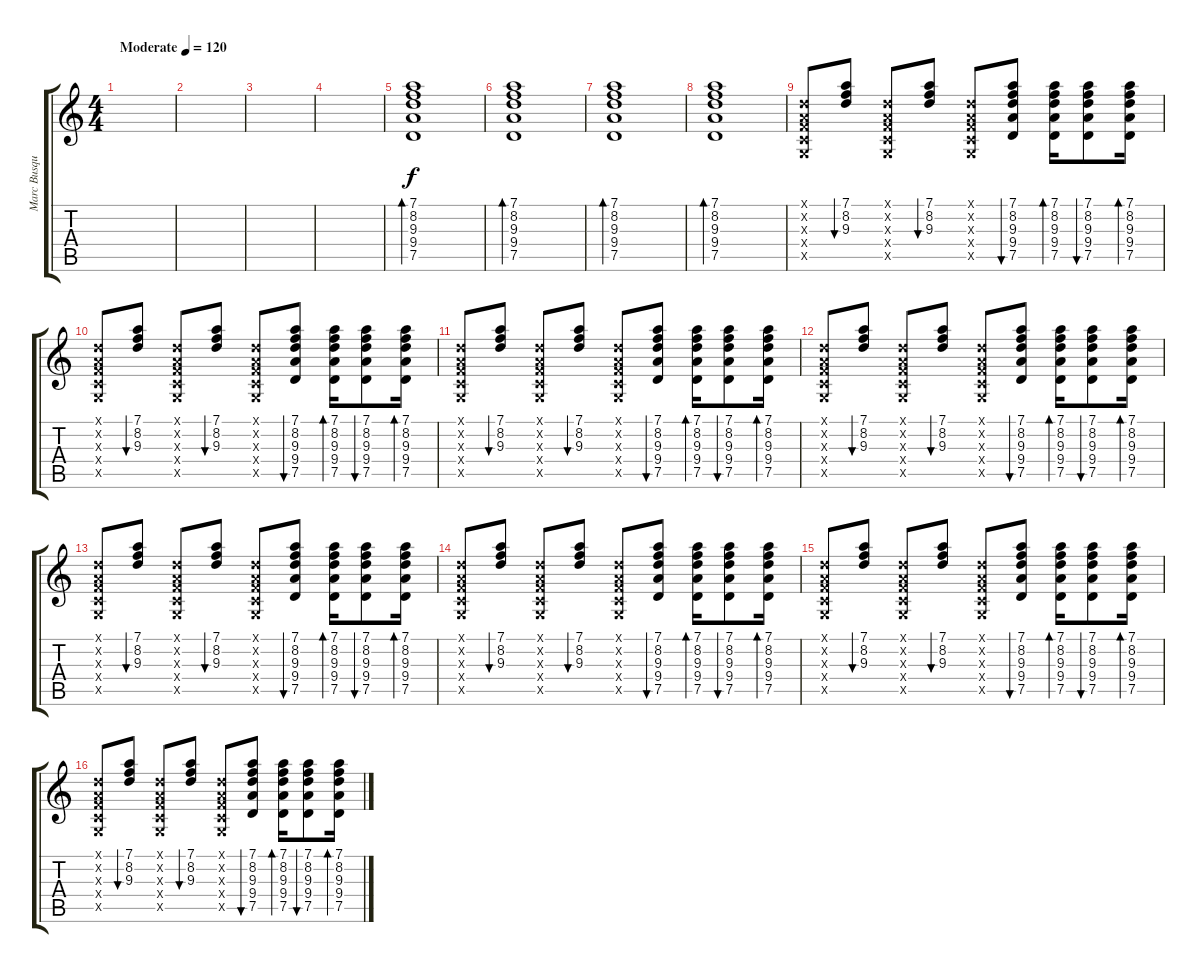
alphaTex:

\track ("Marc Busque" "Marc Busqu") {instrument distortionguitar}
\staff {score tabs}
\tuning (D4 A3 F3 C3 G2 D2) {hide}
\ts (4 4)
\tempo (120 "Moderate")
\clef g2
\ks c
|
|
|
|
(7.1 8.2 9.3 9.4 7.5).1{bd 240 volume 10} |
(7.1 8.2 9.3 9.4 7.5).1{bd 240} |
(7.1 8.2 9.3 9.4 7.5).1{bd 240} |
(7.1 8.2 9.3 9.4 7.5).1{bd 240} |
(0.1{x} 0.2{x} 0.3{x} 0.4{x} 0.5{x}).8 (7.1 8.2 9.3).8{bu 60} (0.1{x} 0.2{x} 0.3{x} 0.4{x} 0.5{x}).8 (7.1 8.2 9.3).8{bu 60} (0.1{x} 0.2{x} 0.3{x} 0.4{x} 0.5{x}).8 (7.1 8.2 9.3 9.4 7.5).8{bu 60} (7.1 8.2 9.3 9.4 7.5).16{bd 60} (7.1 8.2 9.3 9.4 7.5).8{bu 60} (7.1 8.2 9.3 9.4 7.5).16{bd 60} |
(0.1{x} 0.2{x} 0.3{x} 0.4{x} 0.5{x}).8 (7.1 8.2 9.3).8{bu 60} (0.1{x} 0.2{x} 0.3{x} 0.4{x} 0.5{x}).8 (7.1 8.2 9.3).8{bu 60} (0.1{x} 0.2{x} 0.3{x} 0.4{x} 0.5{x}).8 (7.1 8.2 9.3 9.4 7.5).8{bu 60} (7.1 8.2 9.3 9.4 7.5).16{bd 60} (7.1 8.2 9.3 9.4 7.5).8{bu 60} (7.1 8.2 9.3 9.4 7.5).16{bd 60} |
(0.1{x} 0.2{x} 0.3{x} 0.4{x} 0.5{x}).8 (7.1 8.2 9.3).8{bu 60} (0.1{x} 0.2{x} 0.3{x} 0.4{x} 0.5{x}).8 (7.1 8.2 9.3).8{bu 60} (0.1{x} 0.2{x} 0.3{x} 0.4{x} 0.5{x}).8 (7.1 8.2 9.3 9.4 7.5).8{bu 60} (7.1 8.2 9.3 9.4 7.5).16{bd 60} (7.1 8.2 9.3 9.4 7.5).8{bu 60} (7.1 8.2 9.3 9.4 7.5).16{bd 60} |
(0.1{x} 0.2{x} 0.3{x} 0.4{x} 0.5{x}).8 (7.1 8.2 9.3).8{bu 60} (0.1{x} 0.2{x} 0.3{x} 0.4{x} 0.5{x}).8 (7.1 8.2 9.3).8{bu 60} (0.1{x} 0.2{x} 0.3{x} 0.4{x} 0.5{x}).8 (7.1 8.2 9.3 9.4 7.5).8{bu 60} (7.1 8.2 9.3 9.4 7.5).16{bd 60} (7.1 8.2 9.3 9.4 7.5).8{bu 60} (7.1 8.2 9.3 9.4 7.5).16{bd 60} |
(0.1{x} 0.2{x} 0.3{x} 0.4{x} 0.5{x}).8 (7.1 8.2 9.3).8{bu 60} (0.1{x} 0.2{x} 0.3{x} 0.4{x} 0.5{x}).8 (7.1 8.2 9.3).8{bu 60} (0.1{x} 0.2{x} 0.3{x} 0.4{x} 0.5{x}).8 (7.1 8.2 9.3 9.4 7.5).8{bu 60} (7.1 8.2 9.3 9.4 7.5).16{bd 60} (7.1 8.2 9.3 9.4 7.5).8{bu 60} (7.1 8.2 9.3 9.4 7.5).16{bd 60} |
(0.1{x} 0.2{x} 0.3{x} 0.4{x} 0.5{x}).8 (7.1 8.2 9.3).8{bu 60} (0.1{x} 0.2{x} 0.3{x} 0.4{x} 0.5{x}).8 (7.1 8.2 9.3).8{bu 60} (0.1{x} 0.2{x} 0.3{x} 0.4{x} 0.5{x}).8 (7.1 8.2 9.3 9.4 7.5).8{bu 60} (7.1 8.2 9.3 9.4 7.5).16{bd 60} (7.1 8.2 9.3 9.4 7.5).8{bu 60} (7.1 8.2 9.3 9.4 7.5).16{bd 60} |
(0.1{x} 0.2{x} 0.3{x} 0.4{x} 0.5{x}).8 (7.1 8.2 9.3).8{bu 60} (0.1{x} 0.2{x} 0.3{x} 0.4{x} 0.5{x}).8 (7.1 8.2 9.3).8{bu 60} (0.1{x} 0.2{x} 0.3{x} 0.4{x} 0.5{x}).8 (7.1 8.2 9.3 9.4 7.5).8{bu 60} (7.1 8.2 9.3 9.4 7.5).16{bd 60} (7.1 8.2 9.3 9.4 7.5).8{bu 60} (7.1 8.2 9.3 9.4 7.5).16{bd 60} |
(0.1{x} 0.2{x} 0.3{x} 0.4{x} 0.5{x}).8 (7.1 8.2 9.3).8{bu 60} (0.1{x} 0.2{x} 0.3{x} 0.4{x} 0.5{x}).8 (7.1 8.2 9.3).8{bu 60} (0.1{x} 0.2{x} 0.3{x} 0.4{x} 0.5{x}).8 (7.1 8.2 9.3 9.4 7.5).8{bu 60} (7.1 8.2 9.3 9.4 7.5).16{bd 60} (7.1 8.2 9.3 9.4 7.5).8{bu 60} (7.1 8.2 9.3 9.4 7.5).16{bd 60}
